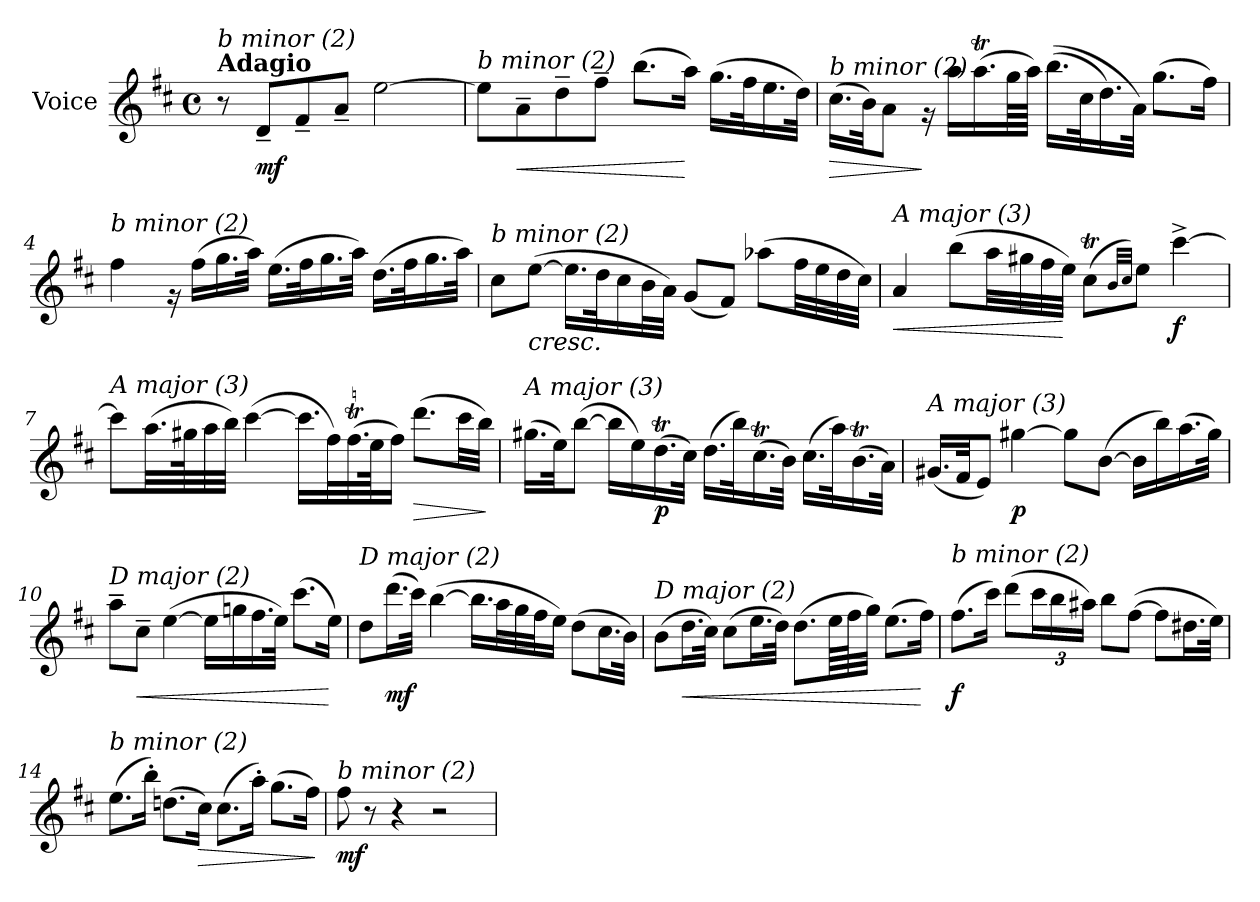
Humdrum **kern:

**kern	**dynam
*part1	*part1
*staff1	*staff1
*I"Voice	*
*I'V	*
*clefG2	*
*k[f#c#]	*
*M4/4	*
*met(c)	*
=1	=1
!LO:TX:a:B:t=Adagio	!
!LO:TX:i:t=b minor (2)	!
8r	.
!	!LO:DY:b
8d~/L	mf
8f#~/	.
8a~/J	.
[2ee\	.
=2	=2
!LO:TX:i:t=b minor (2)	!
8ee\L]	.
!	!LO:HP:b
8a~\	<
8dd~\	.
8ff#~\J	.
(>8.bb\L	.
16aa\Jk)	[
(>16.gg\LL	.
32ff#\K	.
16.ee\	.
32dd\JJk)	.
=3	=3
!LO:TX:i:t=b minor (2)	!
!	!LO:HP:b
(>16.cc#\LL	>
32b\JK)	.
8a\J	.
16rg	]
16aa\LL	.
(>16.aaT\	.
64gg\LL	.
64aa\JJJJ)	.
(>(>16.bb\LL	.
32cc#\K	.
16.dd\)	.
32a\JJk)	.
(>8.gg\L	.
16ff#\Jk)	.
!!LO:LB:g=z
=4	=4
!LO:TX:i:t=b minor (2)	!
4ff#\	.
16rg	.
(>16ff#\LL	.
16.gg\	.
32aa\JJk)	.
(>16.ee\LL	.
32ff#\K	.
16.gg\	.
32aa\JJk)	.
(>16.dd\LL	.
32ff#\K	.
16.gg\	.
32aa\JJk)	.
=5	=5
!LO:TX:i:t=b minor (2)	!
8cc#\L	.
!LO:TX:b:i:t=cresc.	!
(>[8ee\J	.
16.ee\LL]	.
32dd\K	.
16cc#\	.
32b\L	.
32a\JJJ)	.
(<8g/L	.
8f#/J)	.
(>8aa-Xi\L	.
32ff#\LL	.
32ee\	.
32dd\	.
32cc#\JJJ)	.
=6	=6
!LO:TX:i:t=A major (3)	!
!	!LO:HP:b
4a/	<
(>8bb\L	.
32aa\LL	.
32gg#X\	.
32ff#\	.
32ee\JJJ)	[
(>8cc#t\L	.
32qb/LLL	.
32qcc#/JJJ)	.
8ee\J	.
!	!LO:DY:b
[4ccc#^\	f
!!LO:LB:g=z
=7	=7
!LO:TX:i:t=A major (3)	!
8ccc#\L]	.
(>32.aa\LL	.
64gg#X\K	.
32aa\	.
32bb\JJJ)	.
(>[4ccc#\	.
16.ccc#\LL]	.
32ff#\L)	.
(>32.ff#t\	.
64ee\JK	.
16ff#\JJ)	.
!	!LO:HP:b
(>8.ddd\L	>
32ccc#\LL	.
32bb\JJJ)	.
.	]
=8	=8
!LO:TX:i:t=A major (3)	!
(>16.gg#X\LL	.
32ee\JK)	.
(>[8bb\J	.
16bb\LL]	.
16ee\)	.
!	!LO:DY:b
(>16.ddT\	p
32cc#\JJk)	.
(>16.dd\LL	.
32bb\K)	.
(>16.cc#t\	.
32b\JJk)	.
(>16.cc#\LL	.
32aa\K)	.
(>16.bT\	.
32a\JJk)	.
!!LO:LB:g=z
=9	=9
!LO:TX:i:t=A major (3)	!
(<16.g#X/LL	.
32f#/JK	.
8e/J)	.
!	!LO:DY:b
[4gg#X\	p
8gg#\L]	.
(>[8b\J	.
16b\LL]	.
16bb\)	.
(>16.aa\	.
32gg#\JJk)	.
=10	=10
!LO:TX:i:t=D major (2)	!
8aa~\L	.
!	!LO:HP:b
8cc#~\J	<
(>[4ee\	.
16ee\LL]	.
16ggn\	.
16.ff#\	.
32ee\JJk)	.
(>8.ccc#\L	.
16ee\Jk)	[
=11	=11
!LO:TX:i:t=D major (2)	!
8dd\L	.
!	!LO:DY:b
(>16.ddd\L	mf
32ccc#\JJk)	.
(>[4bb\	.
16.bb\LL]	.
32aa\L	.
32gg\	.
32ff#\J	.
16ee\JJ)	.
(>8dd\L	.
16.cc#\L	.
32b\JJk)	.
!!LO:LB:g=z
=12	=12
!LO:TX:i:t=D major (2)	!
(>8b\L	.
!	!LO:HP:b
16.dd\L	<
32cc#\JJk)	.
(>8cc#\L	.
16.ee\L	.
32dd\JJk)	.
(>8.dd\L	.
64ee\LLL	.
64ff#\J	.
32gg\JJJ)	.
(>8.ee\L	.
16ff#\Jk)	[
=13	=13
!LO:TX:i:t=b minor (2)	!
!	!LO:DY:b
(>8.ff#\L	f
16ccc#\Jk)	.
(>8ddd\L	.
*Xbrackettup	*
24ccc#\L	.
24bb\	.
24aa#X\JJ)	.
8bb\L	.
(>[8ff#\J	.
8ff#\L]	.
16.dd#X\L	.
32ee\JJk)	.
=14	=14
!LO:TX:i:t=b minor (2)	!
(>8.ee\L	.
16bb'\Jk)	.
(>8.ddn\L	.
!	!LO:HP:b
16cc#\Jk)	>
(>8.cc#\L	.
16aa'\Jk)	.
(>8.gg\L	.
16ff#\Jk)	.
.	]
!!LO:LB:g=z
=15	=15
!LO:TX:i:t=b minor (2)	!
!	!LO:DY:b
8ff#\	mf
8r	.
4r	.
2r	.
=	=
*-	*-
